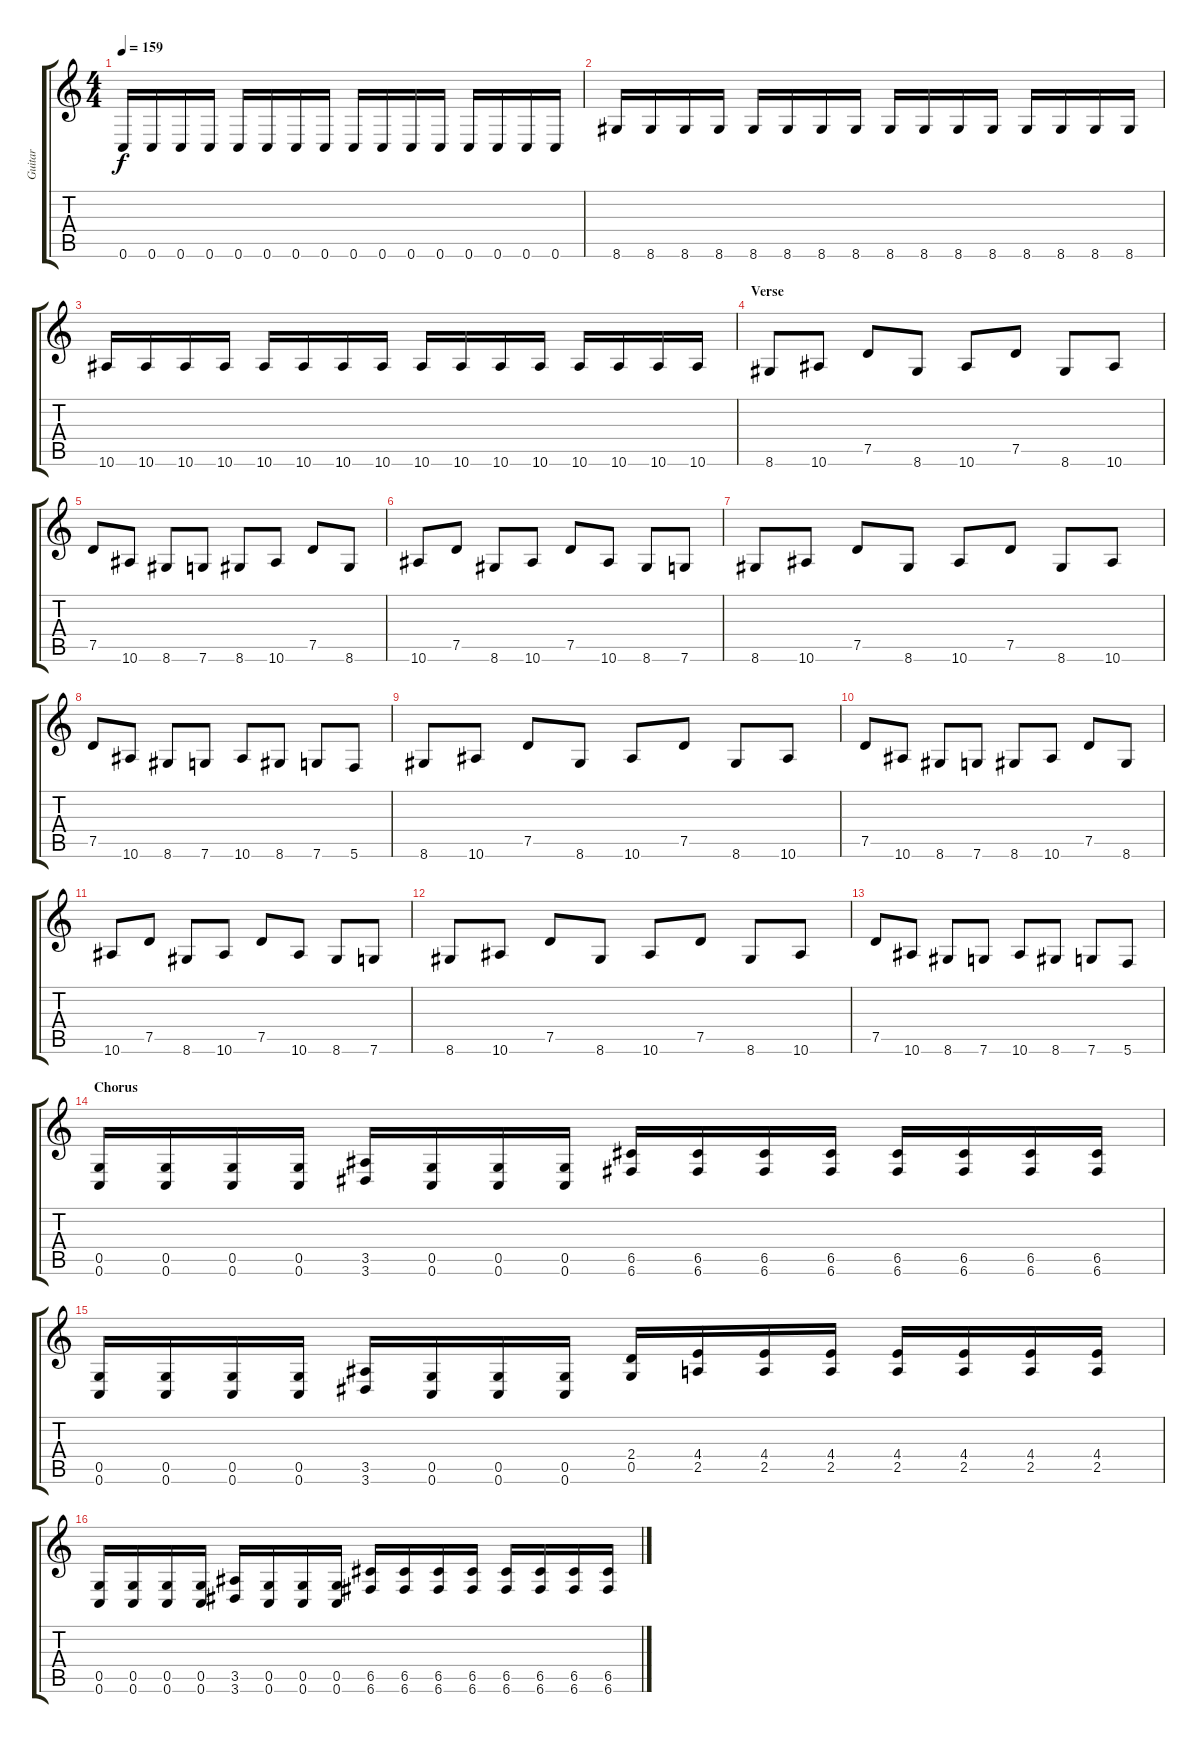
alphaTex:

\track ("Guitar" "Guitar") {instrument distortionguitar}
\staff {score tabs}
\tuning (D4 A3 F3 C3 G2 C2) {hide}
\ts (4 4)
\tempo 159
\clef g2
\ks c
0.6.16{dy f} 0.6.16 0.6.16 0.6.16 0.6.16 0.6.16 0.6.16 0.6.16 0.6.16 0.6.16 0.6.16 0.6.16 0.6.16 0.6.16 0.6.16 0.6.16 |
8.6.16 8.6.16 8.6.16 8.6.16 8.6.16 8.6.16 8.6.16 8.6.16 8.6.16 8.6.16 8.6.16 8.6.16 8.6.16 8.6.16 8.6.16 8.6.16 |
10.6.16 10.6.16 10.6.16 10.6.16 10.6.16 10.6.16 10.6.16 10.6.16 10.6.16 10.6.16 10.6.16 10.6.16 10.6.16 10.6.16 10.6.16 10.6.16 |
\section ("" "Verse")
8.6.8 10.6.8 7.5.8 8.6.8 10.6.8 7.5.8 8.6.8 10.6.8 |
7.5.8 10.6.8 8.6.8 7.6.8 8.6.8 10.6.8 7.5.8 8.6.8 |
10.6.8 7.5.8 8.6.8 10.6.8 7.5.8 10.6.8 8.6.8 7.6.8 |
8.6.8 10.6.8 7.5.8 8.6.8 10.6.8 7.5.8 8.6.8 10.6.8 |
7.5.8 10.6.8 8.6.8 7.6.8 10.6.8 8.6.8 7.6.8 5.6.8 |
8.6.8 10.6.8 7.5.8 8.6.8 10.6.8 7.5.8 8.6.8 10.6.8 |
7.5.8 10.6.8 8.6.8 7.6.8 8.6.8 10.6.8 7.5.8 8.6.8 |
10.6.8 7.5.8 8.6.8 10.6.8 7.5.8 10.6.8 8.6.8 7.6.8 |
8.6.8 10.6.8 7.5.8 8.6.8 10.6.8 7.5.8 8.6.8 10.6.8 |
7.5.8 10.6.8 8.6.8 7.6.8 10.6.8 8.6.8 7.6.8 5.6.8 |
\section ("" "Chorus")
(0.5 0.6).16 (0.5 0.6).16 (0.5 0.6).16 (0.5 0.6).16 (3.5 3.6).16 (0.5 0.6).16 (0.5 0.6).16 (0.5 0.6).16 (6.5 6.6).16 (6.5 6.6).16 (6.5 6.6).16 (6.5 6.6).16 (6.5 6.6).16 (6.5 6.6).16 (6.5 6.6).16 (6.5 6.6).16 |
(0.5 0.6).16 (0.5 0.6).16 (0.5 0.6).16 (0.5 0.6).16 (3.5 3.6).16 (0.5 0.6).16 (0.5 0.6).16 (0.5 0.6).16 (2.4 0.5).16 (4.4 2.5).16 (4.4 2.5).16 (4.4 2.5).16 (4.4 2.5).16 (4.4 2.5).16 (4.4 2.5).16 (4.4 2.5).16 |
(0.5 0.6).16 (0.5 0.6).16 (0.5 0.6).16 (0.5 0.6).16 (3.5 3.6).16 (0.5 0.6).16 (0.5 0.6).16 (0.5 0.6).16 (6.5 6.6).16 (6.5 6.6).16 (6.5 6.6).16 (6.5 6.6).16 (6.5 6.6).16 (6.5 6.6).16 (6.5 6.6).16 (6.5 6.6).16
